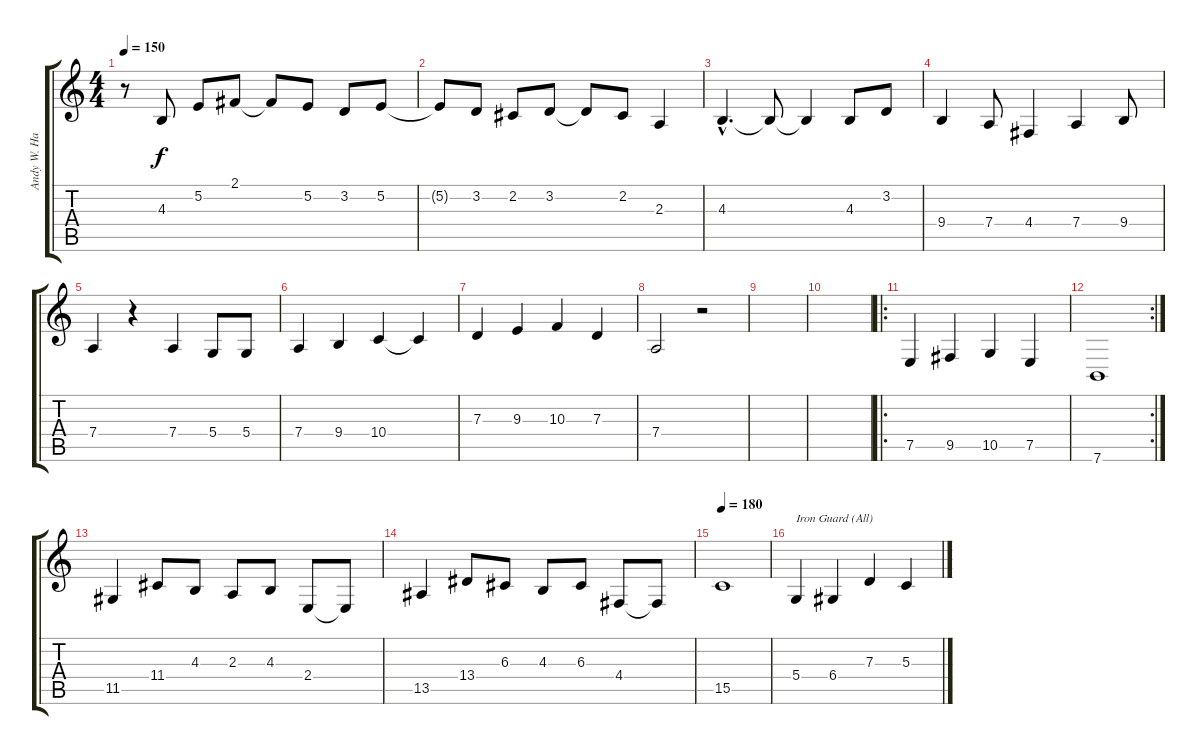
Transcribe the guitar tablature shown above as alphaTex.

\track ("Andy W. Hackman" "Andy W. Ha") {instrument lead2sawtooth}
\staff {score tabs}
\tuning (E4 B3 G3 D3 A2 E2) {hide}
\ts (4 4)
\tempo 150
\clef g2
\ks c
r.8{dy f} 4.3.8 5.2.8 2.1.8 2.1{t}.8 5.2.8 3.2.8 5.2.8 |
5.2{t}.8 3.2.8 2.2.8 3.2.8 3.2{t}.8 2.2.8 2.3.4 |
4.3{hac}.4{d} 4.3{t}.8 4.3{t}.4 4.3.8 3.2.8 |
9.4.4 7.4.8 4.4.4 7.4.4 9.4.8 |
7.4.4 r.4 7.4.4 5.4.8 5.4.8 |
7.4.4 9.4.4 10.4.4 10.4{t}.4 |
7.3.4 9.3.4 10.3.4 7.3.4 |
7.4.2 r.2 |
|
|
\ro
7.5.4 9.5.4 10.5.4 7.5.4 |
\rc 2
7.6.1 |
11.5.4 11.4.8 4.3.8 2.3.8 4.3.8 2.4.8 2.4{t}.8 |
13.5.4 13.4.8 6.3.8 4.3.8 6.3.8 4.4.8 4.4{t}.8 |
\tempo 180
15.5.1 |
5.4.4{txt "Iron Guard (All)"} 6.4.4 7.3.4 5.3.4
